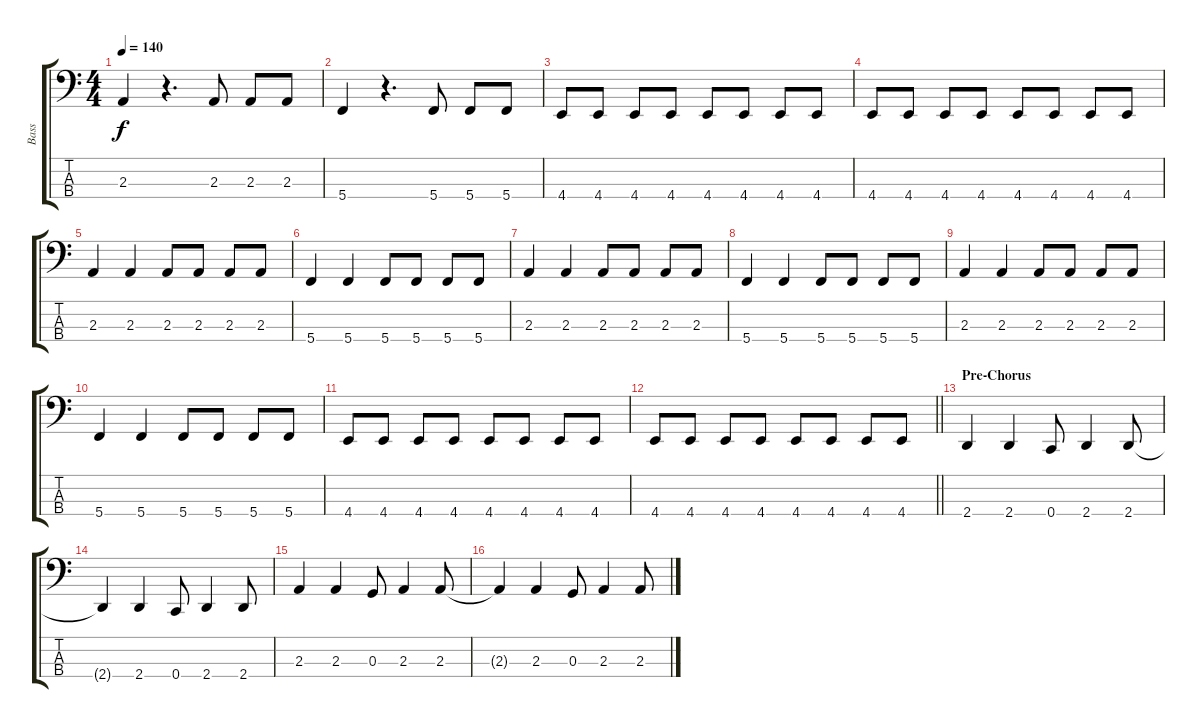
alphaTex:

\track ("Bass" "Bass") {instrument electricbasspick}
\staff {score tabs}
\tuning (F2 C2 G1 C1) {hide}
\ts (4 4)
\tempo 140
\clef f4
\ks c
2.3.4{dy f} r.4{d} 2.3.8 2.3.8 2.3.8 |
5.4.4 r.4{d} 5.4.8 5.4.8 5.4.8 |
4.4.8 4.4.8 4.4.8 4.4.8 4.4.8 4.4.8 4.4.8 4.4.8 |
4.4.8 4.4.8 4.4.8 4.4.8 4.4.8 4.4.8 4.4.8 4.4.8 |
2.3.4 2.3.4 2.3.8 2.3.8 2.3.8 2.3.8 |
5.4.4 5.4.4 5.4.8 5.4.8 5.4.8 5.4.8 |
2.3.4 2.3.4 2.3.8 2.3.8 2.3.8 2.3.8 |
5.4.4 5.4.4 5.4.8 5.4.8 5.4.8 5.4.8 |
2.3.4 2.3.4 2.3.8 2.3.8 2.3.8 2.3.8 |
5.4.4 5.4.4 5.4.8 5.4.8 5.4.8 5.4.8 |
4.4.8 4.4.8 4.4.8 4.4.8 4.4.8 4.4.8 4.4.8 4.4.8 |
\barLineRight lightlight
4.4.8 4.4.8 4.4.8 4.4.8 4.4.8 4.4.8 4.4.8 4.4.8 |
\section ("" "Pre-Chorus")
2.4.4 2.4.4 0.4.8 2.4.4 2.4.8 |
2.4{t}.4 2.4.4 0.4.8 2.4.4 2.4.8 |
2.3.4 2.3.4 0.3.8 2.3.4 2.3.8 |
2.3{t}.4 2.3.4 0.3.8 2.3.4 2.3.8
